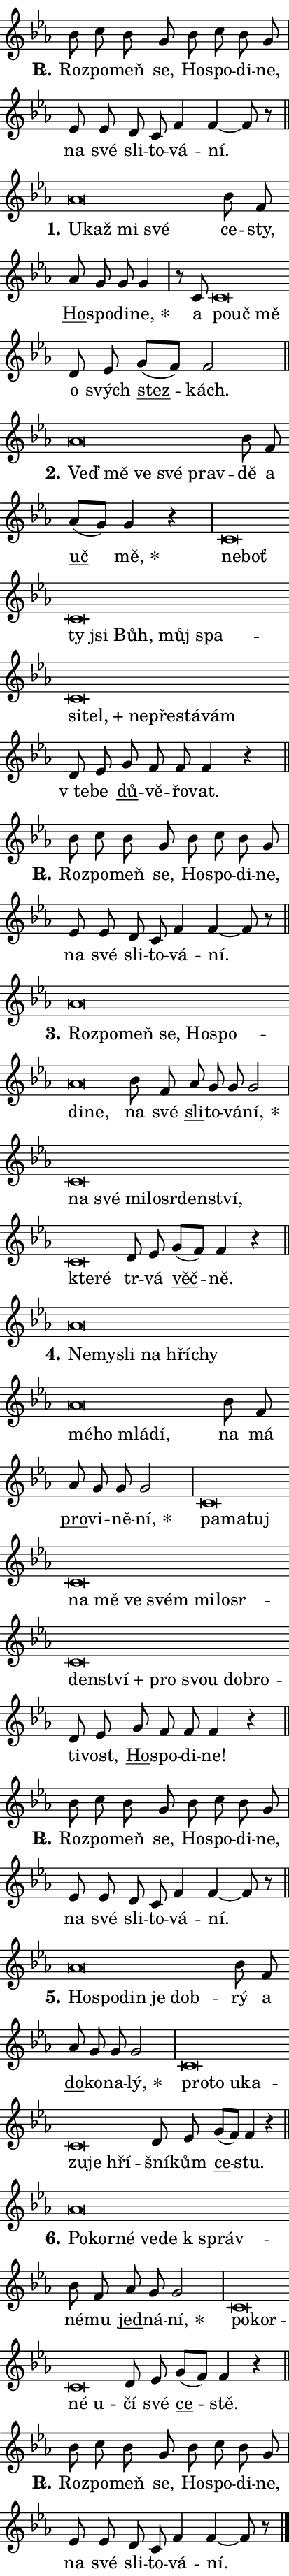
\version "2.22.1"
\header { tagline = "" }
\paper {
  indent = 0\cm
  top-margin = 0\cm
  right-margin = 0\cm
  bottom-margin = 0\cm
  left-margin = 0\cm
  paper-width = 7\cm
  page-breaking = #ly:one-page-breaking
  system-system-spacing.basic-distance = #11
  score-system-spacing.basic-distance = #11.3
  ragged-last = ##f
}


%% Author: Thomas Morley
%% https://lists.gnu.org/archive/html/lilypond-user/2020-05/msg00002.html
#(define (line-position grob)
"Returns position of @var[grob} in current system:
   @code{'start}, if at first time-step
   @code{'end}, if at last time-step
   @code{'middle} otherwise
"
  (let* ((col (ly:item-get-column grob))
         (ln (ly:grob-object col 'left-neighbor))
         (rn (ly:grob-object col 'right-neighbor))
         (col-to-check-left (if (ly:grob? ln) ln col))
         (col-to-check-right (if (ly:grob? rn) rn col))
         (break-dir-left
           (and
             (ly:grob-property col-to-check-left 'non-musical #f)
             (ly:item-break-dir col-to-check-left)))
         (break-dir-right
           (and
             (ly:grob-property col-to-check-right 'non-musical #f)
             (ly:item-break-dir col-to-check-right))))
        (cond ((eqv? 1 break-dir-left) 'start)
              ((eqv? -1 break-dir-right) 'end)
              (else 'middle))))

#(define (tranparent-at-line-position vctor)
  (lambda (grob)
  "Relying on @code{line-position} select the relevant enry from @var{vctor}.
Used to determine transparency,"
    (case (line-position grob)
      ((end) (not (vector-ref vctor 0)))
      ((middle) (not (vector-ref vctor 1)))
      ((start) (not (vector-ref vctor 2))))))

noteHeadBreakVisibility =
#(define-music-function (break-visibility)(vector?)
"Makes @code{NoteHead}s transparent relying on @var{break-visibility}"
#{
  \override NoteHead.transparent =
    #(tranparent-at-line-position break-visibility)
#})

#(define delete-ledgers-for-transparent-note-heads
  (lambda (grob)
    "Reads whether a @code{NoteHead} is transparent.
If so this @code{NoteHead} is removed from @code{'note-heads} from
@var{grob}, which is supposed to be @code{LedgerLineSpanner}.
As a result ledgers are not printed for this @code{NoteHead}"
    (let* ((nhds-array (ly:grob-object grob 'note-heads))
           (nhds-list
             (if (ly:grob-array? nhds-array)
                 (ly:grob-array->list nhds-array)
                 '()))
           ;; Relies on the transparent-property being done before
           ;; Staff.LedgerLineSpanner.after-line-breaking is executed.
           ;; This is fragile ...
           (to-keep
             (remove
               (lambda (nhd)
                 (ly:grob-property nhd 'transparent #f))
               nhds-list)))
      ;; TODO find a better method to iterate over grob-arrays, similiar
      ;; to filter/remove etc for lists
      ;; For now rebuilt from scratch
      (set! (ly:grob-object grob 'note-heads)  '())
      (for-each
        (lambda (nhd)
          (ly:pointer-group-interface::add-grob grob 'note-heads nhd))
        to-keep))))

hideNotes = {
  \noteHeadBreakVisibility #begin-of-line-visible
}
unHideNotes = {
  \noteHeadBreakVisibility #all-visible
}

% work-around for resetting accidentals
% https://lilypond.org/doc/v2.23/Documentation/notation/displaying-rhythms#unmetered-music
cadenzaMeasure = {
  \cadenzaOff
  \partial 1024 s1024
  \cadenzaOn
}

#(define-markup-command (accent layout props text) (markup?)
  "Underline accented syllable"
  (interpret-markup layout props
    #{\markup \override #'(offset . 4.3) \underline { #text }#}))

responsum = \markup \concat {
  "R" \hspace #-1.05 \path #0.1 #'((moveto 0 0.07) (lineto 0.9 0.8)) \hspace #0.05 "."
}

\layout {
    \context {
        \Staff
        \remove "Time_signature_engraver"
        \override LedgerLineSpanner.after-line-breaking = #delete-ledgers-for-transparent-note-heads
    }
    \context {
        \Voice {
            \override NoteHead.output-attributes = #'((class . "notehead"))
            \override Hairpin.height = #0.55
        }
    }
    \context {
        \Lyrics {
            \override StanzaNumber.output-attributes = #'((class . "stanzanumber"))
            \override LyricSpace.minimum-distance = #0.9
            \override LyricText.font-name = #"TeX Gyre Schola"
            \override LyricText.font-size = 1
            \override StanzaNumber.font-name = #"TeX Gyre Schola Bold"
            \override StanzaNumber.font-size = 1
        }
    }
}

% magnetic-lyrics.ily
%
%   written by
%     Jean Abou Samra <jean@abou-samra.fr>
%     Werner Lemberg <wl@gnu.org>
%
%   adapted by
%     Jiri Hon <jiri.hon@gmail.com>
%
% Version 2022-Apr-15

% https://www.mail-archive.com/lilypond-user@gnu.org/msg149350.html

#(define (Left_hyphen_pointer_engraver context)
   "Collect syllable-hyphen-syllable occurrences in lyrics and store
them in properties.  This engraver only looks to the left.  For
example, if the lyrics input is @code{foo -- bar}, it does the
following.

@itemize @bullet
@item
Set the @code{text} property of the @code{LyricHyphen} grob between
@q{foo} and @q{bar} to @code{foo}.

@item
Set the @code{left-hyphen} property of the @code{LyricText} grob with
text @q{foo} to the @code{LyricHyphen} grob between @q{foo} and
@q{bar}.
@end itemize

Use this auxiliary engraver in combination with the
@code{lyric-@/text::@/apply-@/magnetic-@/offset!} hook."
   (let ((hyphen #f)
         (text #f))
     (make-engraver
      (acknowledgers
       ((lyric-syllable-interface engraver grob source-engraver)
        (set! text grob)))
      (end-acknowledgers
       ((lyric-hyphen-interface engraver grob source-engraver)
        ;(when (not (grob::has-interface grob 'lyric-space-interface))
          (set! hyphen grob)));)
      ((stop-translation-timestep engraver)
       (when (and text hyphen)
         (ly:grob-set-object! text 'left-hyphen hyphen))
       (set! text #f)
       (set! hyphen #f)))))

#(define (lyric-text::apply-magnetic-offset! grob)
   "If the space between two syllables is less than the value in
property @code{LyricText@/.details@/.squash-threshold}, move the right
syllable to the left so that it gets concatenated with the left
syllable.

Use this function as a hook for
@code{LyricText@/.after-@/line-@/breaking} if the
@code{Left_@/hyphen_@/pointer_@/engraver} is active."
   (let ((hyphen (ly:grob-object grob 'left-hyphen #f)))
     (when hyphen
       (let ((left-text (ly:spanner-bound hyphen LEFT)))
         (when (grob::has-interface left-text 'lyric-syllable-interface)
           (let* ((common (ly:grob-common-refpoint grob left-text X))
                  (this-x-ext (ly:grob-extent grob common X))
                  (left-x-ext
                   (begin
                     ;; Trigger magnetism for left-text.
                     (ly:grob-property left-text 'after-line-breaking)
                     (ly:grob-extent left-text common X)))
                  ;; `delta` is the gap width between two syllables.
                  (delta (- (interval-start this-x-ext)
                            (interval-end left-x-ext)))
                  (details (ly:grob-property grob 'details))
                  (threshold (assoc-get 'squash-threshold details 0.2)))
             (when (< delta threshold)
               (let* (;; We have to manipulate the input text so that
                      ;; ligatures crossing syllable boundaries are not
                      ;; disabled.  For languages based on the Latin
                      ;; script this is essentially a beautification.
                      ;; However, for non-Western scripts it can be a
                      ;; necessity.
                      (lt (ly:grob-property left-text 'text))
                      (rt (ly:grob-property grob 'text))
                      (is-space (grob::has-interface hyphen 'lyric-space-interface))
                      (space (if is-space " " ""))
                      (space-markup (grob-interpret-markup grob " "))
                      (space-size (interval-length (ly:stencil-extent space-markup X)))
                      (extra-delta (if is-space space-size 0))
                      ;; Append new syllable.
                      (ltrt-space (if (and (string? lt) (string? rt))
                                (string-append lt space rt)
                                (make-concat-markup (list lt space rt))))
                      ;; Right-align `ltrt` to the right side.
                      (ltrt-space-markup (grob-interpret-markup
                               grob
                               (make-translate-markup
                                (cons (interval-length this-x-ext) 0)
                                (make-right-align-markup ltrt-space)))))
                 (begin
                   ;; Don't print `left-text`.
                   (ly:grob-set-property! left-text 'stencil #f)
                   ;; Set text and stencil (which holds all collected
                   ;; syllables so far) and shift it to the left.
                   (ly:grob-set-property! grob 'text ltrt-space)
                   (ly:grob-set-property! grob 'stencil ltrt-space-markup)
                   (ly:grob-translate-axis! grob (- (- delta extra-delta)) X))))))))))


#(define (lyric-hyphen::displace-bounds-first grob)
   ;; Make very sure this callback isn't triggered too early.
   (let ((left (ly:spanner-bound grob LEFT))
         (right (ly:spanner-bound grob RIGHT)))
     (ly:grob-property left 'after-line-breaking)
     (ly:grob-property right 'after-line-breaking)
     (ly:lyric-hyphen::print grob)))

squashThreshold = #0.4

\layout {
  \context {
    \Lyrics
    \consists #Left_hyphen_pointer_engraver
    \override LyricText.after-line-breaking =
      #lyric-text::apply-magnetic-offset!
    \override LyricHyphen.stencil = #lyric-hyphen::displace-bounds-first
    \override LyricText.details.squash-threshold = \squashThreshold
    \override LyricHyphen.minimum-distance = 0
    \override LyricHyphen.minimum-length = \squashThreshold
  }
}

squash = \override LyricText.details.squash-threshold = 9999
unSquash = \override LyricText.details.squash-threshold = \squashThreshold

left = \override LyricText.self-alignment-X = #LEFT
unLeft = \revert LyricText.self-alignment-X

starOffset = #(lambda (grob) 
                (let ((x_offset (ly:self-alignment-interface::aligned-on-x-parent grob)))
                  (if (= x_offset 0) 0 (+ x_offset 1.2))))

star = #(define-music-function (syllable)(string?)
"Append star separator at the end of a syllable"
#{
  \once \override LyricText.X-offset = #starOffset
  \lyricmode { \markup {
    #syllable
    \override #'((font-name . "TeX Gyre Schola Bold")) \hspace #0.2 \lower #0.65 \larger "*"
  } }
#})

starAccent = #(define-music-function (syllable)(string?)
"Append star separator at the end of a syllable and make accent"
#{
  \once \override LyricText.X-offset = #starOffset
  \lyricmode { \markup {
    \accent #syllable
    \override #'((font-name . "TeX Gyre Schola Bold")) \hspace #0.2 \lower #0.65 \larger "*"
  } }
#})

breath = #(define-music-function (syllable)(string?)
"Append breathing indicator at the end of a syllable"
#{
  \lyricmode { \markup { #syllable "+" } }
#})

optionalBreath = #(define-music-function (syllable)(string?)
"Append optional breathing indicator at the end of a syllable"
#{
  \lyricmode { \markup { #syllable "(+)" } }
#})


\score {
    <<
        \new Voice = "melody" { \cadenzaOn \key es \major \relative { bes'8 c bes g bes c bes g \cadenzaMeasure \bar "|" es es d c f4 f4~ f8 r \cadenzaMeasure \bar "||" \break } }
        \new Lyrics \lyricsto "melody" { \lyricmode { \set stanza = \responsum
Roz -- po -- meň se, Ho -- spo -- di -- ne, na své sli -- to -- vá -- ní. } }
    >>
    \layout {}
}

\score {
    <<
        \new Voice = "melody" { \cadenzaOn \key es \major \relative { as'\breve*1/16 \hideNotes \breve*1/16 \bar "" \breve*1/16 \breve*1/16 \bar "" \unHideNotes bes8 f \bar "" as g g g4 \cadenzaMeasure \bar "|" r8 c, c\breve*1/16 \hideNotes \breve*1/16 \breve*1/16 \bar "" \unHideNotes d8 es \bar "" g[( f)] f2 \cadenzaMeasure \bar "||" \break } }
        \new Lyrics \lyricsto "melody" { \lyricmode { \set stanza = "1."
\left U -- \squash kaž mi své \unLeft \unSquash ce -- sty, \markup \accent Ho -- spo -- di -- \star ne, a \left po -- \squash uč mě \unLeft \unSquash o svých \markup \accent stez -- kách. } }
    >>
    \layout {}
}

\score {
    <<
        \new Voice = "melody" { \cadenzaOn \key es \major \relative { as'\breve*1/16 \hideNotes \breve*1/16 \bar "" \breve*1/16 \bar "" \breve*1/16 \breve*1/16 \bar "" \unHideNotes bes8 f \bar "" as[( g)] g4 r \cadenzaMeasure \bar "|" c,\breve*1/16 \hideNotes \breve*1/16 \bar "" \breve*1/16 \bar "" \breve*1/16 \bar "" \breve*1/16 \bar "" \breve*1/16 \bar "" \breve*1/16 \bar "" \breve*1/16 \bar "" \breve*1/16 \bar "" \breve*1/16 \bar "" \breve*1/16 \bar "" \breve*1/16 \breve*1/16 \bar "" \unHideNotes d8 es \bar "" g f f f4 r \cadenzaMeasure \bar "||" \break } }
        \new Lyrics \lyricsto "melody" { \lyricmode { \set stanza = "2."
\left Veď \squash mě ve své prav -- \unLeft \unSquash dě a \markup \accent uč \star mě, \left ne -- \squash boť ty jsi Bůh, můj spa -- si -- \breath "tel," ne -- pře -- stá -- vám \unLeft \unSquash "v te" -- be \markup \accent dů -- vě -- řo -- vat. } }
    >>
    \layout {}
}

\score {
    <<
        \new Voice = "melody" { \cadenzaOn \key es \major \relative { bes'8 c bes g bes c bes g \cadenzaMeasure \bar "|" es es d c f4 f4~ f8 r \cadenzaMeasure \bar "||" \break } }
        \new Lyrics \lyricsto "melody" { \lyricmode { \set stanza = \responsum
Roz -- po -- meň se, Ho -- spo -- di -- ne, na své sli -- to -- vá -- ní. } }
    >>
    \layout {}
}

\score {
    <<
        \new Voice = "melody" { \cadenzaOn \key es \major \relative { as'\breve*1/16 \hideNotes \breve*1/16 \bar "" \breve*1/16 \bar "" \breve*1/16 \bar "" \breve*1/16 \bar "" \breve*1/16 \bar "" \breve*1/16 \breve*1/16 \bar "" \unHideNotes bes8 f \bar "" as g g g2 \cadenzaMeasure \bar "|" c,\breve*1/16 \hideNotes \breve*1/16 \bar "" \breve*1/16 \bar "" \breve*1/16 \bar "" \breve*1/16 \bar "" \breve*1/16 \bar "" \breve*1/16 \bar "" \breve*1/16 \breve*1/16 \bar "" \unHideNotes d8 es \bar "" g[( f)] f4 r \cadenzaMeasure \bar "||" \break } }
        \new Lyrics \lyricsto "melody" { \lyricmode { \set stanza = "3."
\left Roz -- \squash po -- meň se, Ho -- spo -- di -- ne, \unLeft \unSquash na své \markup \accent sli -- to -- vá -- \star ní, \left na \squash své mi -- lo -- sr -- den -- ství, kte -- ré \unLeft \unSquash tr -- vá \markup \accent věč -- ně. } }
    >>
    \layout {}
}

\score {
    <<
        \new Voice = "melody" { \cadenzaOn \key es \major \relative { as'\breve*1/16 \hideNotes \breve*1/16 \bar "" \breve*1/16 \bar "" \breve*1/16 \bar "" \breve*1/16 \bar "" \breve*1/16 \bar "" \breve*1/16 \bar "" \breve*1/16 \bar "" \breve*1/16 \breve*1/16 \bar "" \unHideNotes bes8 f \bar "" as g g g2 \cadenzaMeasure \bar "|" c,\breve*1/16 \hideNotes \breve*1/16 \bar "" \breve*1/16 \bar "" \breve*1/16 \bar "" \breve*1/16 \bar "" \breve*1/16 \bar "" \breve*1/16 \bar "" \breve*1/16 \bar "" \breve*1/16 \bar "" \breve*1/16 \bar "" \breve*1/16 \bar "" \breve*1/16 \bar "" \breve*1/16 \bar "" \breve*1/16 \bar "" \breve*1/16 \breve*1/16 \bar "" \unHideNotes d8 es \bar "" g f f f4 r \cadenzaMeasure \bar "||" \break } }
        \new Lyrics \lyricsto "melody" { \lyricmode { \set stanza = "4."
\left Ne -- \squash my -- sli na hří -- chy mé -- ho mlá -- dí, \unLeft \unSquash na má \markup \accent pro -- vi -- ně -- \star ní, \left pa -- \squash ma -- tuj na mě ve svém mi -- lo -- sr -- den -- \breath "ství" pro svou dob -- ro -- \unLeft \unSquash ti -- vost, \markup \accent Ho -- spo -- di -- ne! } }
    >>
    \layout {}
}

\score {
    <<
        \new Voice = "melody" { \cadenzaOn \key es \major \relative { bes'8 c bes g bes c bes g \cadenzaMeasure \bar "|" es es d c f4 f4~ f8 r \cadenzaMeasure \bar "||" \break } }
        \new Lyrics \lyricsto "melody" { \lyricmode { \set stanza = \responsum
Roz -- po -- meň se, Ho -- spo -- di -- ne, na své sli -- to -- vá -- ní. } }
    >>
    \layout {}
}

\score {
    <<
        \new Voice = "melody" { \cadenzaOn \key es \major \relative { as'\breve*1/16 \hideNotes \breve*1/16 \bar "" \breve*1/16 \bar "" \breve*1/16 \breve*1/16 \bar "" \unHideNotes bes8 f \bar "" as g g g2 \cadenzaMeasure \bar "|" c,\breve*1/16 \hideNotes \breve*1/16 \bar "" \breve*1/16 \bar "" \breve*1/16 \bar "" \breve*1/16 \bar "" \breve*1/16 \breve*1/16 \bar "" \unHideNotes d8 es \bar "" g[( f)] f4 r \cadenzaMeasure \bar "||" \break } }
        \new Lyrics \lyricsto "melody" { \lyricmode { \set stanza = "5."
\left Ho -- \squash spo -- din je dob -- \unLeft \unSquash rý a \markup \accent do -- ko -- na -- \star lý, \left pro -- \squash to u -- ka -- zu -- je hří -- \unLeft \unSquash šní -- kům \markup \accent ce -- stu. } }
    >>
    \layout {}
}

\score {
    <<
        \new Voice = "melody" { \cadenzaOn \key es \major \relative { as'\breve*1/16 \hideNotes \breve*1/16 \bar "" \breve*1/16 \bar "" \breve*1/16 \bar "" \breve*1/16 \breve*1/16 \bar "" \unHideNotes bes8 f \bar "" as g g2 \cadenzaMeasure \bar "|" c,\breve*1/16 \hideNotes \breve*1/16 \bar "" \breve*1/16 \breve*1/16 \bar "" \unHideNotes d8 es \bar "" g[( f)] f4 r \cadenzaMeasure \bar "||" \break } }
        \new Lyrics \lyricsto "melody" { \lyricmode { \set stanza = "6."
\left Po -- \squash kor -- né ve -- de "k správ" -- \unLeft \unSquash né -- mu \markup \accent jed -- ná -- \star ní, \left po -- \squash kor -- né u -- \unLeft \unSquash čí své \markup \accent ce -- stě. } }
    >>
    \layout {}
}

\score {
    <<
        \new Voice = "melody" { \cadenzaOn \key es \major \relative { bes'8 c bes g bes c bes g \cadenzaMeasure \bar "|" es es d c f4 f4~ f8 r \cadenzaMeasure \bar "||" \break } \bar "|." }
        \new Lyrics \lyricsto "melody" { \lyricmode { \set stanza = \responsum
Roz -- po -- meň se, Ho -- spo -- di -- ne, na své sli -- to -- vá -- ní. } }
    >>
    \layout {}
}
